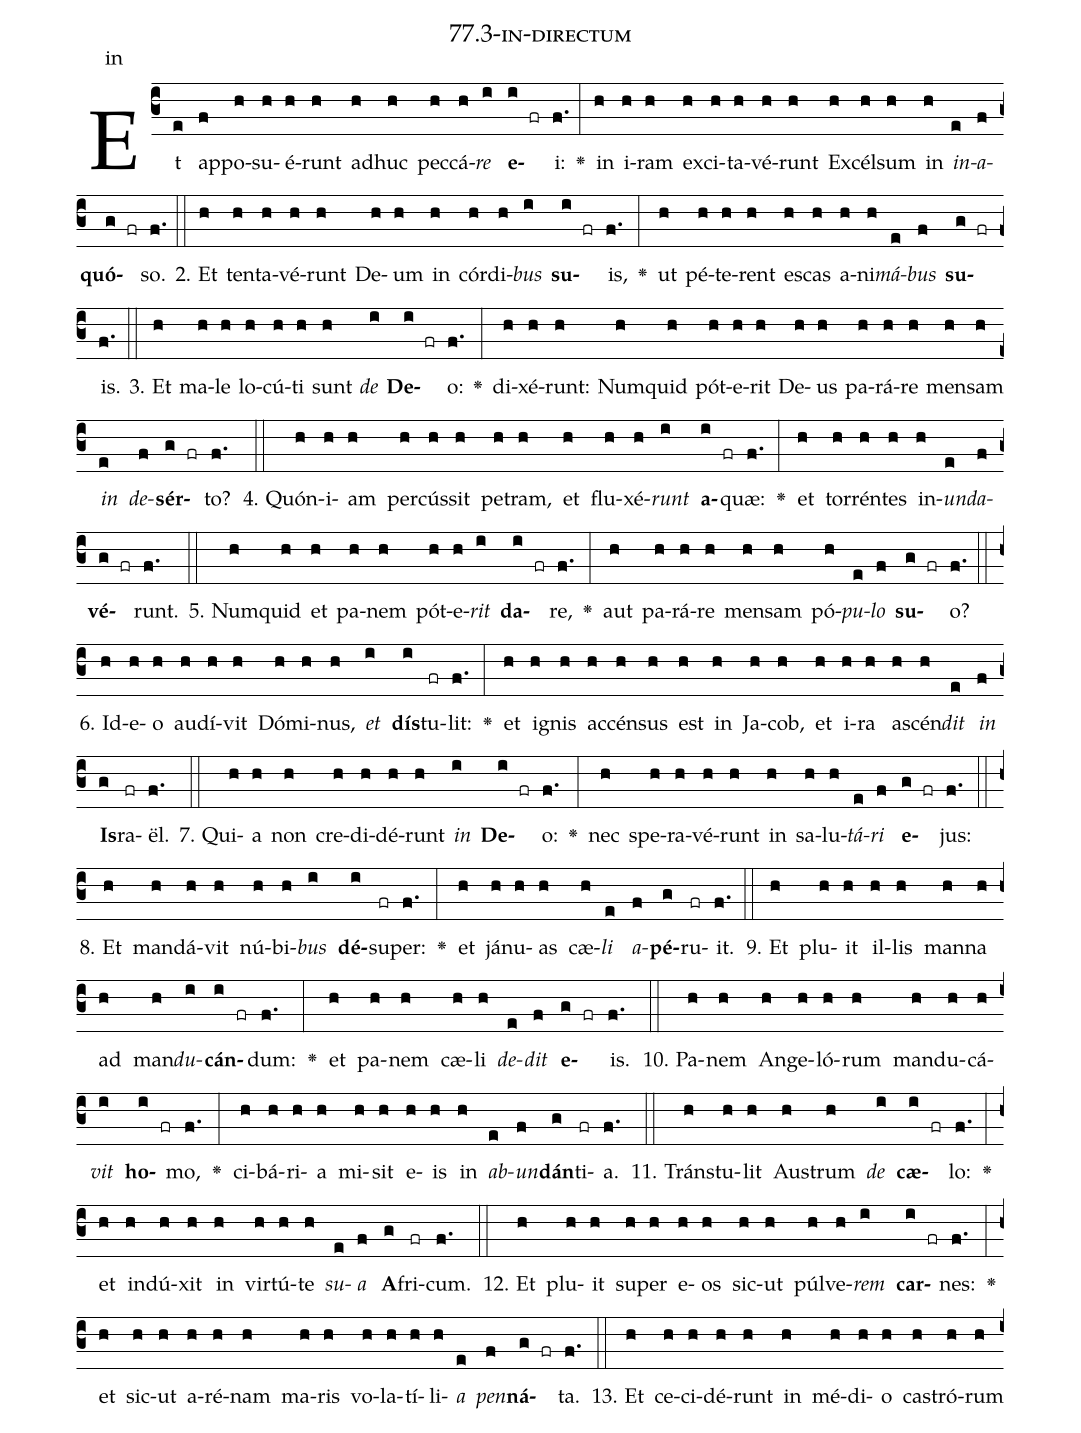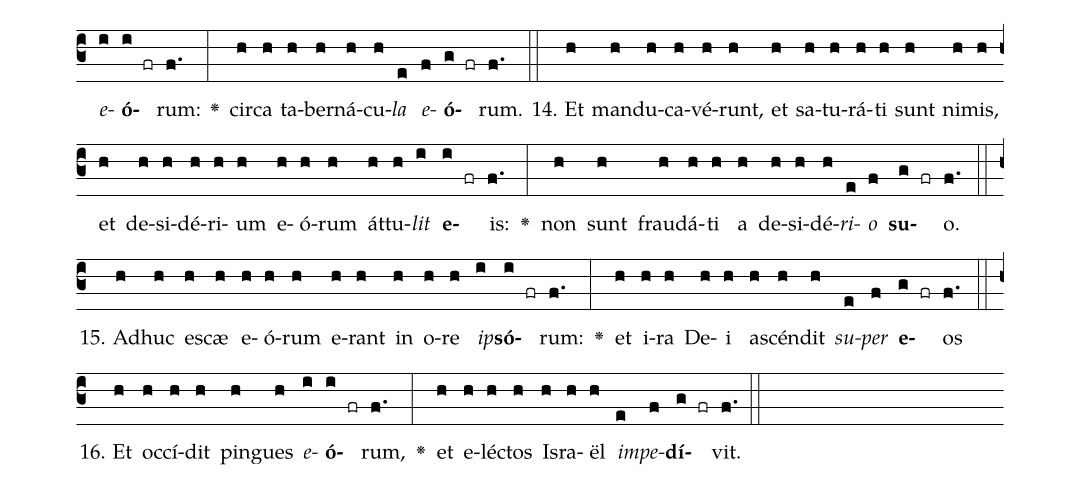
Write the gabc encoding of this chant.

name: 77.3-in-directum;
annotation: in;
%%
(c3)Et(e) ap(f)po(h)su(h)é(h)runt(h) ad(h)huc(h) pec(h)cá(h)<i>re</i>(i) <b>e</b>(i fr)i:(f.) <v>\greheightstar</v>(:) in(h) i(h)ram(h) ex(h)ci(h)ta(h)vé(h)runt(h) Ex(h)cél(h)sum(h) in(h) <i>in</i>(e)<i>a</i>(f)<b>quó</b>(g fr)so.(f.) (::)
2. Et(h) ten(h)ta(h)vé(h)runt(h) De(h)um(h) in(h) cór(h)di(h)<i>bus</i>(i) <b>su</b>(i fr)is,(f.) <v>\greheightstar</v>(:) ut(h) pé(h)te(h)rent(h) es(h)cas(h) a(h)ni(h)<i>má</i>(e)<i>bus</i>(f) <b>su</b>(g fr)is.(f.) (::)
3. Et(h) ma(h)le(h) lo(h)cú(h)ti(h) sunt(h) <i>de</i>(i) <b>De</b>(i fr)o:(f.) <v>\greheightstar</v>(:) di(h)xé(h)runt:(h) Num(h)quid(h) pót(h)e(h)rit(h) De(h)us(h) pa(h)rá(h)re(h) men(h)sam(h) <i>in</i>(e) <i>de</i>(f)<b>sér</b>(g fr)to?(f.) (::)
4. Quón(h)i(h)am(h) per(h)cús(h)sit(h) pe(h)tram,(h) et(h) flu(h)xé(h)<i>runt</i>(i) <b>a</b>(i fr)quæ:(f.) <v>\greheightstar</v>(:) et(h) tor(h)rén(h)tes(h) in(h)<i>un</i>(e)<i>da</i>(f)<b>vé</b>(g fr)runt.(f.) (::)
5. Num(h)quid(h) et(h) pa(h)nem(h) pót(h)e(h)<i>rit</i>(i) <b>da</b>(i fr)re,(f.) <v>\greheightstar</v>(:) aut(h) pa(h)rá(h)re(h) men(h)sam(h) pó(h)<i>pu</i>(e)<i>lo</i>(f) <b>su</b>(g fr)o?(f.) (::)
6. Id(h)e(h)o(h) au(h)dí(h)vit(h) Dó(h)mi(h)nus,(h) <i>et</i>(i) <b>dís</b>(i)tu(fr)lit:(f.) <v>\greheightstar</v>(:) et(h) i(h)gnis(h) ac(h)cén(h)sus(h) est(h) in(h) Ja(h)cob,(h) et(h) i(h)ra(h) a(h)scén(h)<i>dit</i>(e) <i>in</i>(f) <b>Is</b>(g)ra(fr)ël.(f.) (::)
7. Qui(h)a(h) non(h) cre(h)di(h)dé(h)runt(h) <i>in</i>(i) <b>De</b>(i fr)o:(f.) <v>\greheightstar</v>(:) nec(h) spe(h)ra(h)vé(h)runt(h) in(h) sa(h)lu(h)<i>tá</i>(e)<i>ri</i>(f) <b>e</b>(g fr)jus:(f.) (::)
8. Et(h) man(h)dá(h)vit(h) nú(h)bi(h)<i>bus</i>(i) <b>dé</b>(i)su(fr)per:(f.) <v>\greheightstar</v>(:) et(h) já(h)nu(h)as(h) cæ(h)<i>li</i>(e) <i>a</i>(f)<b>pé</b>(g)ru(fr)it.(f.) (::)
9. Et(h) plu(h)it(h) il(h)lis(h) man(h)na(h) ad(h) man(h)<i>du</i>(i)<b>cán</b>(i fr)dum:(f.) <v>\greheightstar</v>(:) et(h) pa(h)nem(h) cæ(h)li(h) <i>de</i>(e)<i>dit</i>(f) <b>e</b>(g fr)is.(f.) (::)
10. Pa(h)nem(h) An(h)ge(h)ló(h)rum(h) man(h)du(h)cá(h)<i>vit</i>(i) <b>ho</b>(i fr)mo,(f.) <v>\greheightstar</v>(:) ci(h)bá(h)ri(h)a(h) mi(h)sit(h) e(h)is(h) in(h) <i>ab</i>(e)<i>un</i>(f)<b>dán</b>(g)ti(fr)a.(f.) (::)
11. Tráns(h)tu(h)lit(h) Aus(h)trum(h) <i>de</i>(i) <b>cæ</b>(i fr)lo:(f.) <v>\greheightstar</v>(:) et(h) in(h)dú(h)xit(h) in(h) vir(h)tú(h)te(h) <i>su</i>(e)<i>a</i>(f) <b>A</b>(g)fri(fr)cum.(f.) (::)
12. Et(h) plu(h)it(h) su(h)per(h) e(h)os(h) sic(h)ut(h) púl(h)ve(h)<i>rem</i>(i) <b>car</b>(i fr)nes:(f.) <v>\greheightstar</v>(:) et(h) sic(h)ut(h) a(h)ré(h)nam(h) ma(h)ris(h) vo(h)la(h)tí(h)li(h)<i>a</i>(e) <i>pen</i>(f)<b>ná</b>(g fr)ta.(f.) (::)
13. Et(h) ce(h)ci(h)dé(h)runt(h) in(h) mé(h)di(h)o(h) cas(h)tró(h)rum(h) <i>e</i>(i)<b>ó</b>(i fr)rum:(f.) <v>\greheightstar</v>(:) cir(h)ca(h) ta(h)ber(h)ná(h)cu(h)<i>la</i>(e) <i>e</i>(f)<b>ó</b>(g fr)rum.(f.) (::)
14. Et(h) man(h)du(h)ca(h)vé(h)runt,(h) et(h) sa(h)tu(h)rá(h)ti(h) sunt(h) ni(h)mis,(h) et(h) de(h)si(h)dé(h)ri(h)um(h) e(h)ó(h)rum(h) át(h)tu(h)<i>lit</i>(i) <b>e</b>(i fr)is:(f.) <v>\greheightstar</v>(:) non(h) sunt(h) frau(h)dá(h)ti(h) a(h) de(h)si(h)dé(h)<i>ri</i>(e)<i>o</i>(f) <b>su</b>(g fr)o.(f.) (::)
15. Ad(h)huc(h) e(h)scæ(h) e(h)ó(h)rum(h) e(h)rant(h) in(h) o(h)re(h) <i>ip</i>(i)<b>só</b>(i fr)rum:(f.) <v>\greheightstar</v>(:) et(h) i(h)ra(h) De(h)i(h) a(h)scén(h)dit(h) <i>su</i>(e)<i>per</i>(f) <b>e</b>(g fr)os(f.) (::)
16. Et(h) oc(h)cí(h)dit(h) pin(h)gues(h) <i>e</i>(i)<b>ó</b>(i fr)rum,(f.) <v>\greheightstar</v>(:) et(h) e(h)léc(h)tos(h) Is(h)ra(h)ël(h) <i>im</i>(e)<i>pe</i>(f)<b>dí</b>(g fr)vit.(f.) (::)
